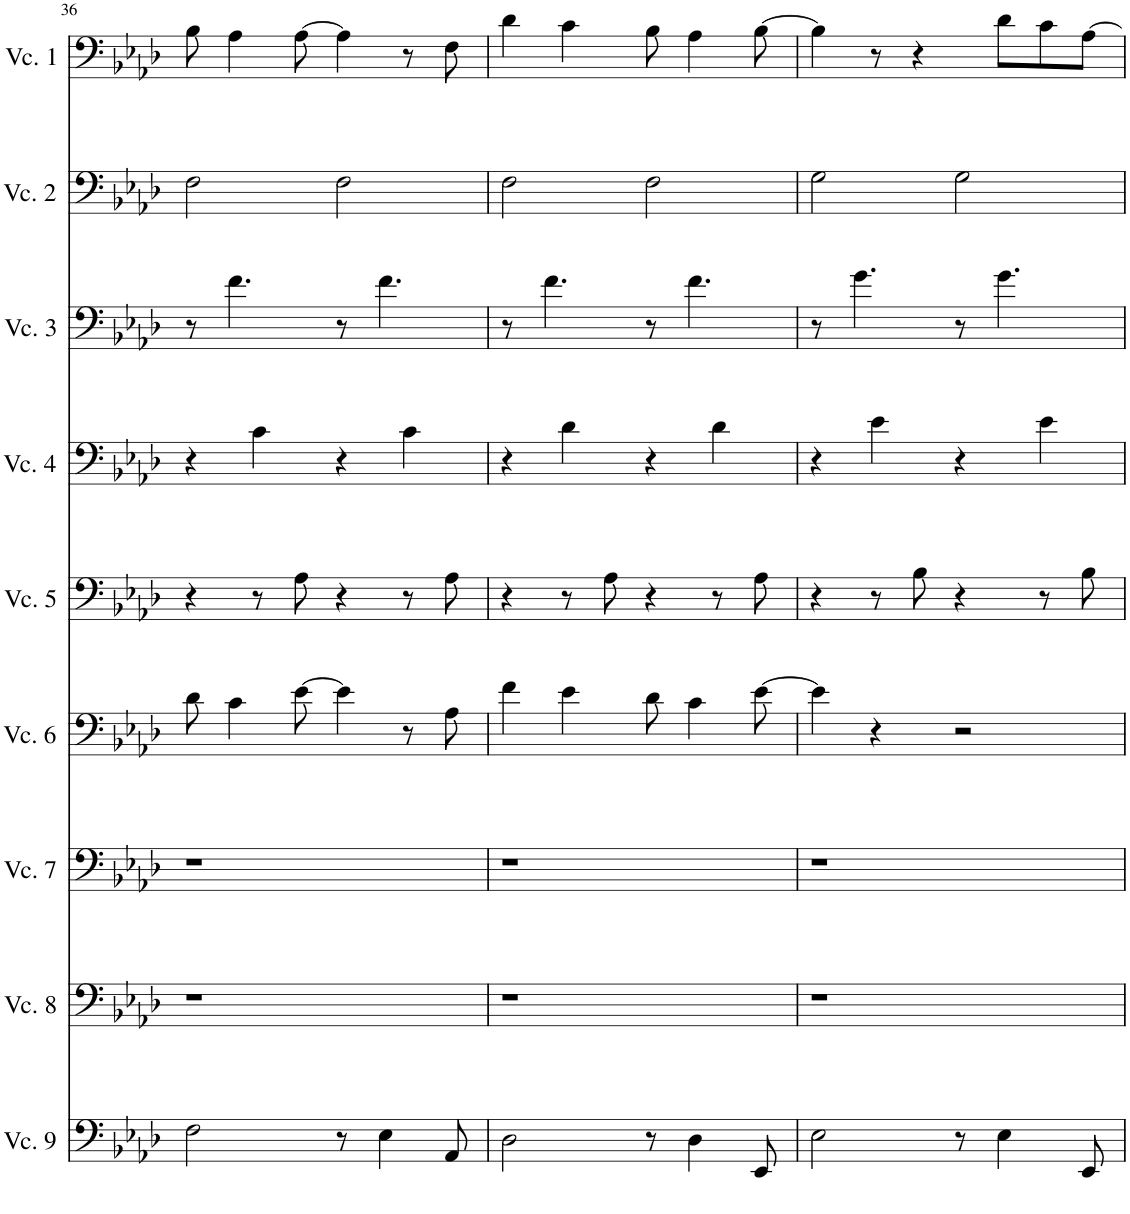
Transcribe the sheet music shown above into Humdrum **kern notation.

**kern	**kern	**kern	**kern	**kern	**kern	**kern	**kern	**kern
*part9	*part8	*part7	*part6	*part5	*part4	*part3	*part2	*part1
*staff9	*staff8	*staff7	*staff6	*staff5	*staff4	*staff3	*staff2	*staff1
*I"Cello 9	*I"Cello 8	*I"Cello 7	*I"Cello 6	*I"Cello 5	*I"Cello 4	*I"Cello 3	*I"Cello 2	*I"Cello 1
!!LO:PB:g=z
*clefF4	*clefF4	*clefF4	*clefF4	*clefF4	*clefF4	*clefF4	*clefF4	*clefF4
*k[b-e-a-d-]	*k[b-e-a-d-]	*k[b-e-a-d-]	*k[b-e-a-d-]	*k[b-e-a-d-]	*k[b-e-a-d-]	*k[b-e-a-d-]	*k[b-e-a-d-]	*k[b-e-a-d-]
*M4/4	*M4/4	*M4/4	*M4/4	*M4/4	*M4/4	*M4/4	*M4/4	*M4/4
=36	=36	=36	=36	=36	=36	=36	=36	=36
2F\	1r	1r	8d-\	4r	4r	8r	2F\	8B-\
.	.	.	4c\	.	.	4.f\	.	4A-\
.	.	.	.	8r	4c\	.	.	.
.	.	.	[8e-\	8A-\	.	.	.	[8A-\
8r	.	.	4e-\]	4r	4r	8r	2F\	4A-\]
4E-\	.	.	.	.	.	4.f\	.	.
.	.	.	8r	8r	4c\	.	.	8r
8AA-/	.	.	8A-\	8A-\	.	.	.	8F\
=37	=37	=37	=37	=37	=37	=37	=37	=37
2D-\	1r	1r	4f\	4r	4r	8r	2F\	4d-\
.	.	.	.	.	.	4.f\	.	.
.	.	.	4e-\	8r	4d-\	.	.	4c\
.	.	.	.	8A-\	.	.	.	.
8r	.	.	8d-\	4r	4r	8r	2F\	8B-\
4D-\	.	.	4c\	.	.	4.f\	.	4A-\
.	.	.	.	8r	4d-\	.	.	.
8EE-/	.	.	[8e-\	8A-\	.	.	.	[8B-\
=38	=38	=38	=38	=38	=38	=38	=38	=38
2E-\	1r	1r	4e-\]	4r	4r	8r	2G\	4B-\]
.	.	.	.	.	.	4.g\	.	.
.	.	.	4r	8r	4e-\	.	.	8r
.	.	.	.	8B-\	.	.	.	4r
8r	.	.	2r	4r	4r	8r	2G\	.
4E-\	.	.	.	.	.	4.g\	.	8d-\L
.	.	.	.	8r	4e-\	.	.	8c\
8EE-/	.	.	.	8B-\	.	.	.	[8A-\J
=	=	=	=	=	=	=	=	=
*-	*-	*-	*-	*-	*-	*-	*-	*-
